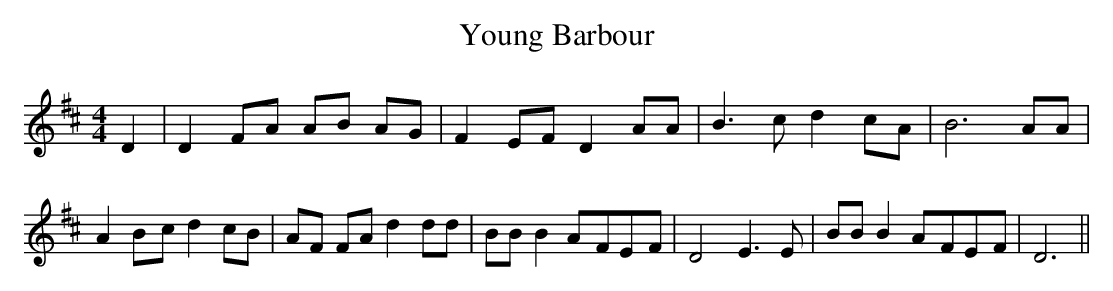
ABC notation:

X:1
T:Young Barbour
M:4/4
L:1/8
K:D
 D2| D2F-A AB AG| F2 EF D2 AA| B3 c d2c-A| B6 AA| A2B-c d2 cB| AF FA d2 dd|\
 BB B2A-FE-F| D4 E3 E| BB B2A-FE-F| D6||
